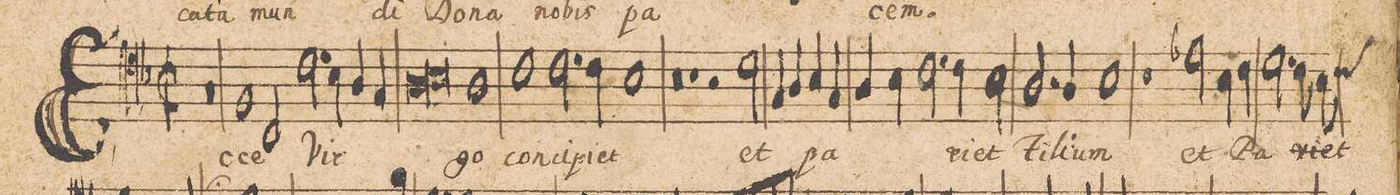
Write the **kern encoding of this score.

**kern	**text
*I"Altus.	*
*clefC4	*
*k[b-]	*
*met(c|)	*
*M2/1	*
*all\right	*
0r	.
=2-	=2-
1F	Ec-
2C/	-ce
*2\right	*
2.c\	Vir-
=3-	=3-
4B-\	.
4A/	.
4G/	.
*lig	*
1A	.
=4-	=4-
1B-	.
*Xlig	*
1A	-go
=5-	=5-
1c	con-
2.c\	-ci-
4c\	-pi-
=6-	=6-
1B-	-et
0r	.
=7-	=7-
1r	.
=8-	=8-
2r	.
2d\	et
4G/	pa-
4A/	.
4B-/	.
4G/	.
=9-	=9-
4A/	.
4B-\	.
2.c\	.
4c\	-ri-
2B-\	-et
=10-	=10-
2.A/	Fi-
4A/	-li-
1B-	-um
=11-	=11-
1r	.
2e-X\	et
4B-\	Pa-
4c\	.
=12-	=12-
2.d\	.
8c\	-ri-
*custos:c	*
8B-\	-et
*-	*-
